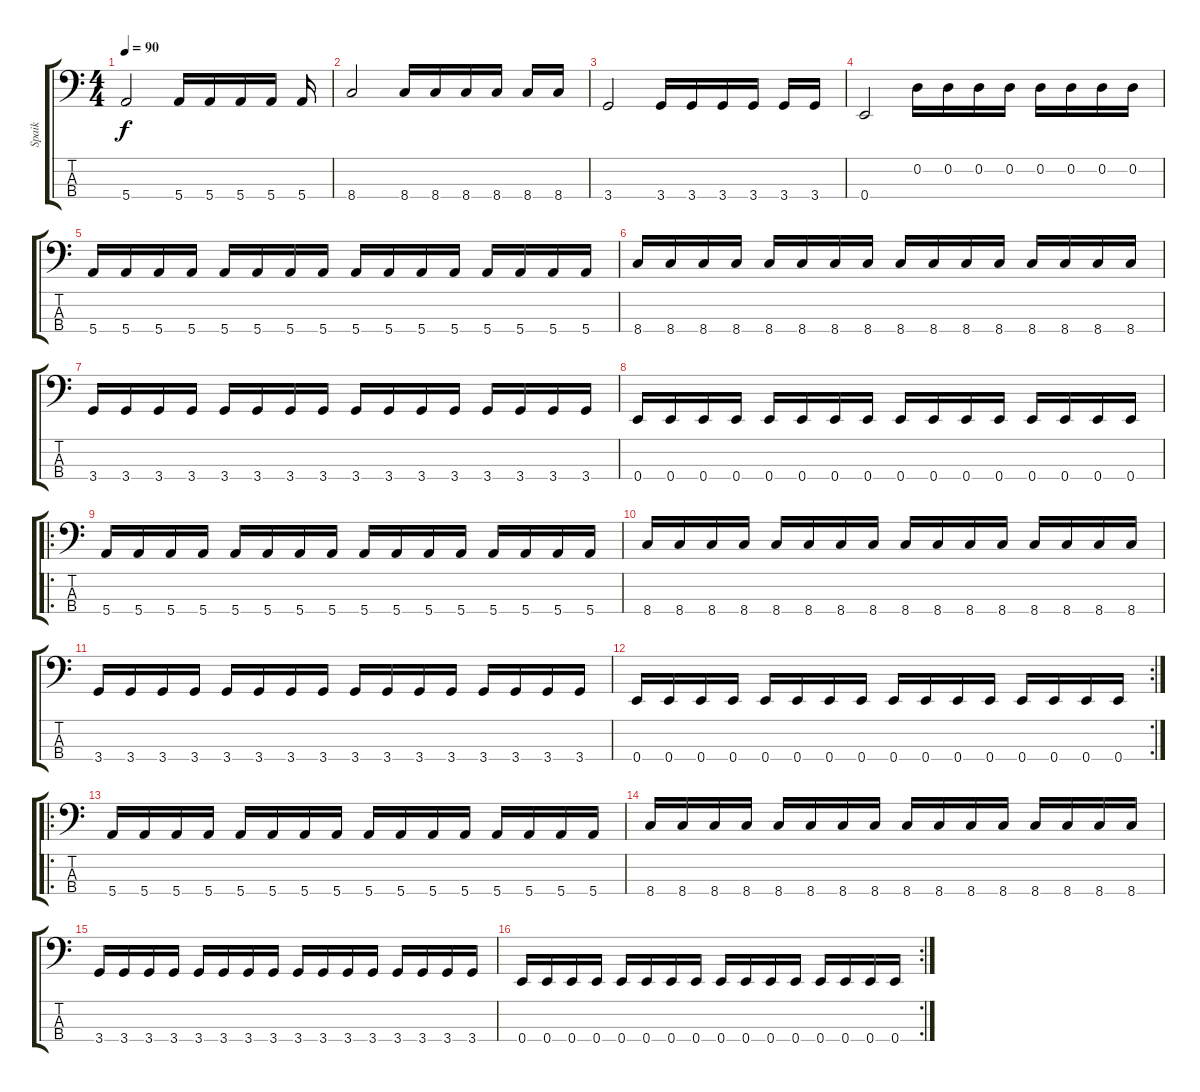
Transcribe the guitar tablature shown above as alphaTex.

\track ("Spaik" "Spaik") {instrument slapbass1}
\staff {score tabs}
\tuning (G2 D2 A1 E1) {hide}
\ts (4 4)
\tempo 90
\clef f4
\ks c
5.4.2{dy f} 5.4.16 5.4.16 5.4.16 5.4.16 5.4.16 |
8.4.2 8.4.16 8.4.16 8.4.16 8.4.16 8.4.16 8.4.16 |
3.4.2 3.4.16 3.4.16 3.4.16 3.4.16 3.4.16 3.4.16 |
0.4.2 0.2.16 0.2.16 0.2.16 0.2.16 0.2.16 0.2.16 0.2.16 0.2.16 |
5.4.16 5.4.16 5.4.16 5.4.16 5.4.16 5.4.16 5.4.16 5.4.16 5.4.16 5.4.16 5.4.16 5.4.16 5.4.16 5.4.16 5.4.16 5.4.16 |
8.4.16 8.4.16 8.4.16 8.4.16 8.4.16 8.4.16 8.4.16 8.4.16 8.4.16 8.4.16 8.4.16 8.4.16 8.4.16 8.4.16 8.4.16 8.4.16 |
3.4.16 3.4.16 3.4.16 3.4.16 3.4.16 3.4.16 3.4.16 3.4.16 3.4.16 3.4.16 3.4.16 3.4.16 3.4.16 3.4.16 3.4.16 3.4.16 |
0.4.16 0.4.16 0.4.16 0.4.16 0.4.16 0.4.16 0.4.16 0.4.16 0.4.16 0.4.16 0.4.16 0.4.16 0.4.16 0.4.16 0.4.16 0.4.16 |
\ro
5.4.16 5.4.16 5.4.16 5.4.16 5.4.16 5.4.16 5.4.16 5.4.16 5.4.16 5.4.16 5.4.16 5.4.16 5.4.16 5.4.16 5.4.16 5.4.16 |
8.4.16 8.4.16 8.4.16 8.4.16 8.4.16 8.4.16 8.4.16 8.4.16 8.4.16 8.4.16 8.4.16 8.4.16 8.4.16 8.4.16 8.4.16 8.4.16 |
3.4.16 3.4.16 3.4.16 3.4.16 3.4.16 3.4.16 3.4.16 3.4.16 3.4.16 3.4.16 3.4.16 3.4.16 3.4.16 3.4.16 3.4.16 3.4.16 |
\rc 2
0.4.16 0.4.16 0.4.16 0.4.16 0.4.16 0.4.16 0.4.16 0.4.16 0.4.16 0.4.16 0.4.16 0.4.16 0.4.16 0.4.16 0.4.16 0.4.16 |
\ro
5.4.16 5.4.16 5.4.16 5.4.16 5.4.16 5.4.16 5.4.16 5.4.16 5.4.16 5.4.16 5.4.16 5.4.16 5.4.16 5.4.16 5.4.16 5.4.16 |
8.4.16 8.4.16 8.4.16 8.4.16 8.4.16 8.4.16 8.4.16 8.4.16 8.4.16 8.4.16 8.4.16 8.4.16 8.4.16 8.4.16 8.4.16 8.4.16 |
3.4.16 3.4.16 3.4.16 3.4.16 3.4.16 3.4.16 3.4.16 3.4.16 3.4.16 3.4.16 3.4.16 3.4.16 3.4.16 3.4.16 3.4.16 3.4.16 |
\rc 2
0.4.16 0.4.16 0.4.16 0.4.16 0.4.16 0.4.16 0.4.16 0.4.16 0.4.16 0.4.16 0.4.16 0.4.16 0.4.16 0.4.16 0.4.16 0.4.16
